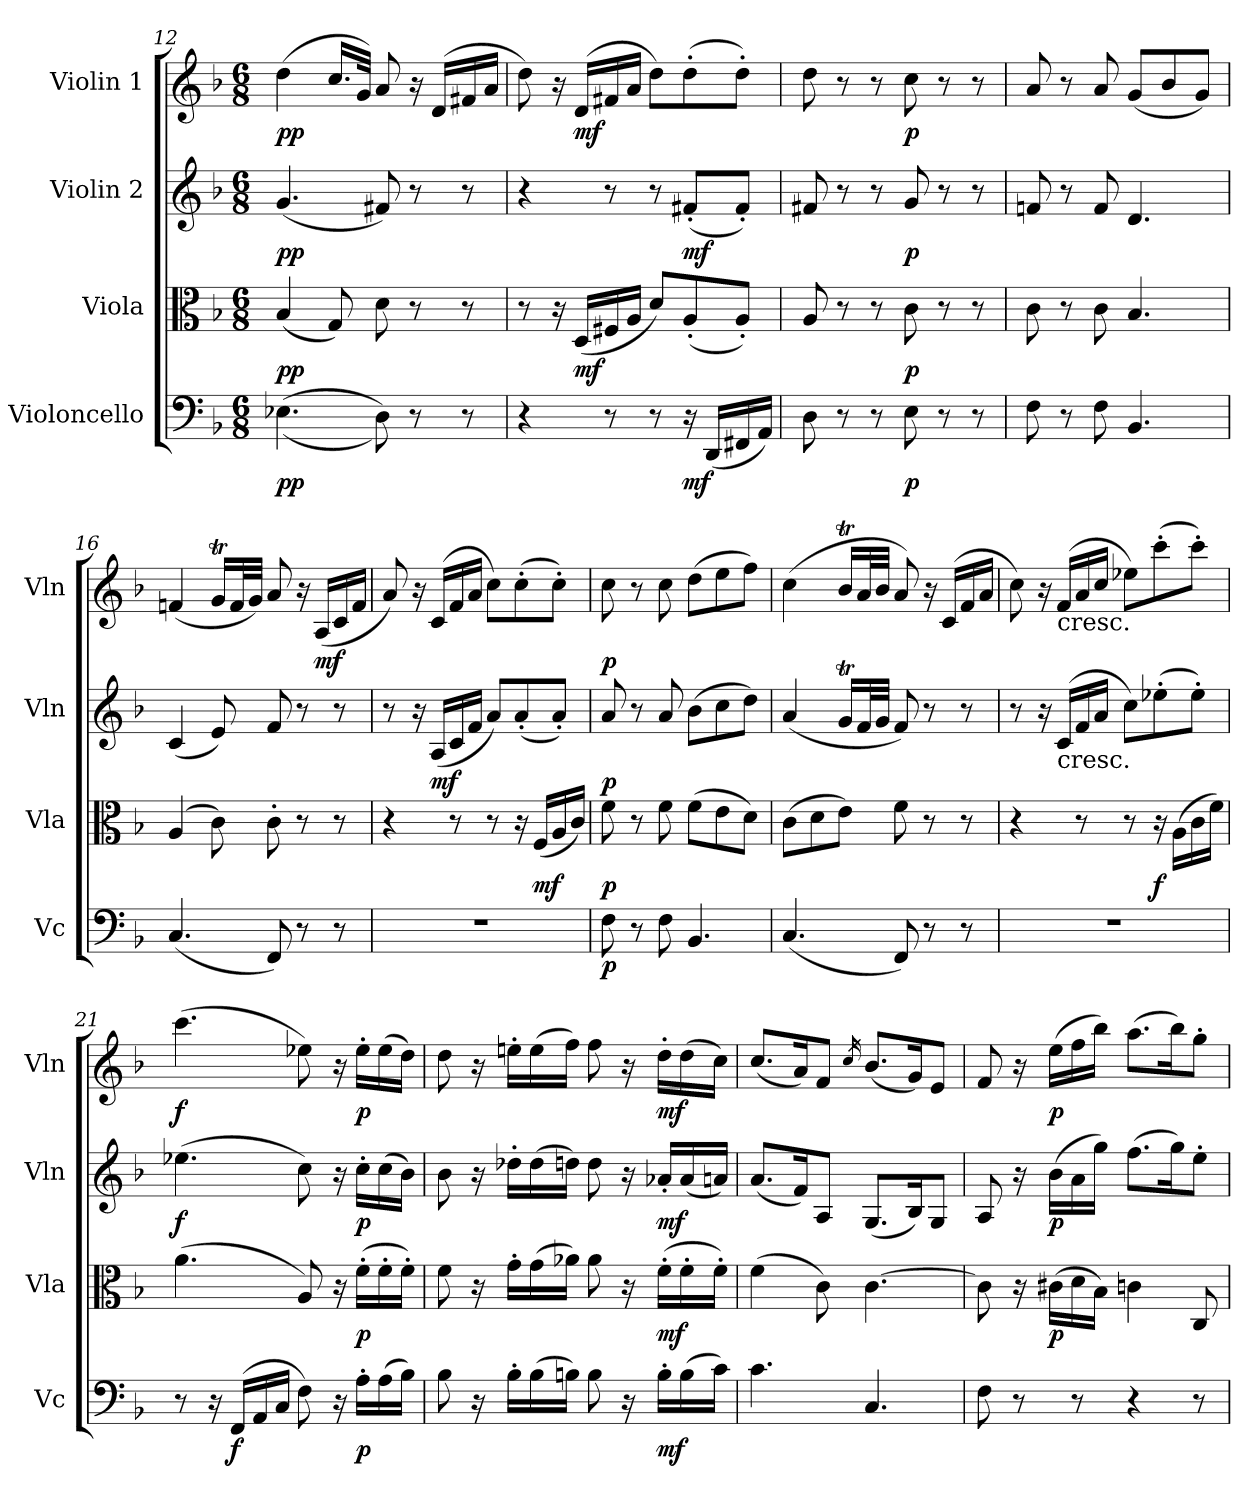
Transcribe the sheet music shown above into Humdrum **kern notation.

**kern	**dynam	**kern	**dynam	**kern	**dynam	**kern	**dynam
*part4	*part4	*part3	*part3	*part2	*part2	*part1	*part1
*staff4	*staff4	*staff3	*staff3	*staff2	*staff2	*staff1	*staff1
*I"Violoncello	*	*I"Viola	*	*I"Violin 2	*	*I"Violin 1	*
*I'Vc	*	*I'Vla	*	*I'Vln	*	*I'Vln	*
*clefF4	*	*clefC3	*	*clefG2	*	*clefG2	*
*k[b-]	*	*k[b-]	*	*k[b-]	*	*k[b-]	*
*M6/8	*	*M6/8	*	*M6/8	*	*M6/8	*
=12	=12	=12	=12	=12	=12	=12	=12
!	!LO:DY:b	!	!LO:DY:b	!	!LO:DY:b	!	!LO:DY:b
(>(>4.E-X\	pp	(<4B-/	pp	(<4.g/	pp	(>4dd\	pp
.	.	8G/)	.	.	.	16.cc/LL	.
.	.	.	.	.	.	32g/JJk)	.
8D\))	.	8d\	.	8f#X/)	.	8a/	.
8r	.	8r	.	8r	.	16r	.
.	.	.	.	.	.	(>16d/LL	.
8r	.	8r	.	8r	.	16f#X/	.
.	.	.	.	.	.	16a/JJ	.
=13	=13	=13	=13	=13	=13	=13	=13
4r	.	8r	.	4r	.	8dd\)	.
.	.	16r	.	.	.	16r	.
!	!	!	!LO:DY:b	!	!	!	!LO:DY:b
.	.	(<16D/LL	mf	.	.	(>16d/LL	mf
8r	.	16F#X/	.	8r	.	16f#X/	.
.	.	16A/JJ	.	.	.	16a/JJ	.
8r	.	8d/L)	.	8r	.	8dd\L)	.
!	!LO:DY:b	!	!	!	!LO:DY:b	!	!
16r	mf	(<8A'/	.	(<8f#X'/L	mf	(>8dd'\	.
(<16DD/LL	.	.	.	.	.	.	.
16FF#X/	.	8A'/J)	.	8f#'/J)	.	8dd'\J)	.
16AA/JJ)	.	.	.	.	.	.	.
=14	=14	=14	=14	=14	=14	=14	=14
8D\	.	8A/	.	8f#X/	.	8dd\	.
8r	.	8r	.	8r	.	8r	.
8r	.	8r	.	8r	.	8r	.
!	!LO:DY:b	!	!LO:DY:b	!	!LO:DY:b	!	!LO:DY:b
8E\	p	8c\	p	8g/	p	8cc\	p
8r	.	8r	.	8r	.	8r	.
8r	.	8r	.	8r	.	8r	.
=15	=15	=15	=15	=15	=15	=15	=15
8F\	.	8c\	.	8fn/	.	8a/	.
8r	.	8r	.	8r	.	8r	.
8F\	.	8c\	.	8f/	.	8a/	.
4.BB-/	.	4.B-/	.	4.d/	.	(<8g/L	.
.	.	.	.	.	.	8b-/	.
.	.	.	.	.	.	8g/J)	.
=16	=16	=16	=16	=16	=16	=16	=16
(<4.C/	.	(>4A/	.	(<4c/	.	(<4fn/	.
.	.	8c\)	.	8e/)	.	16gT/LL	.
.	.	.	.	.	.	32f/L	.
.	.	.	.	.	.	32g/JJJ)	.
8FF/)	.	8c'\	.	8f/	.	8a/	.
8r	.	8r	.	8r	.	16r	.
!	!	!	!	!	!	!	!LO:DY:b
.	.	.	.	.	.	(<16A/LL	mf
8r	.	8r	.	8r	.	16c/	.
.	.	.	.	.	.	16f/JJ	.
=17	=17	=17	=17	=17	=17	=17	=17
2.r	.	4r	.	8r	.	8a/)	.
.	.	.	.	16r	.	16r	.
!	!	!	!	!	!LO:DY:b	!	!
.	.	.	.	(<16A/LL	mf	(<16c/LL	.
.	.	8r	.	16c/	.	16f/	.
.	.	.	.	16f/JJ	.	16a/JJ	.
.	.	8r	.	8a/L)	.	8cc\L)	.
.	.	16r	.	(<8a'/	.	(>8cc'\	.
!	!	!	!LO:DY:b	!	!	!	!
.	.	(<16F/LL	mf	.	.	.	.
.	.	16A/	.	8a'/J)	.	8cc'\J)	.
.	.	16c/JJ)	.	.	.	.	.
=18	=18	=18	=18	=18	=18	=18	=18
!	!LO:DY:b	!	!LO:DY:b	!	!LO:DY:b	!	!LO:DY:b
8F\	p	8f\	p	8a/	p	8cc\	p
8r	.	8r	.	8r	.	8r	.
8F\	.	8f\	.	8a/	.	8cc\	.
4.BB-/	.	(>8f\L	.	(>8b-\L	.	(>8dd\L	.
.	.	8e\	.	8cc\	.	8ee\	.
.	.	8d\J)	.	8dd\J)	.	8ff\J)	.
=19	=19	=19	=19	=19	=19	=19	=19
(<4.C/	.	(>8c\L	.	(<4a/	.	(>4cc\	.
.	.	8d\	.	.	.	.	.
.	.	8e\J)	.	16gT/LL	.	16b-T/LL	.
.	.	.	.	32f/L	.	32a/L	.
.	.	.	.	32g/JJJ	.	32b-/JJJ	.
8FF/)	.	8f\	.	8f/)	.	8a/)	.
8r	.	8r	.	8r	.	16r	.
.	.	.	.	.	.	(>16c/LL	.
8r	.	8r	.	8r	.	16f/	.
.	.	.	.	.	.	16a/JJ	.
=20	=20	=20	=20	=20	=20	=20	=20
2.r	.	4r	.	8r	.	8cc\)	.
.	.	.	.	16r	.	16r	.
!	!	!	!	!	!	!LO:TX:b:t=cresc.	!
!	!	!	!	!LO:TX:b:t=cresc.	!	!	!
.	.	.	.	(>16c/LL	.	(>16f/LL	.
.	.	8r	.	16f/	.	16a/	.
.	.	.	.	16a/JJ	.	16cc/JJ	.
.	.	8r	.	8cc\L)	.	8ee-X\L)	.
!	!	!	!LO:DY:b	!	!	!	!
.	.	16r	f	(>8ee-X'\	.	(>8ccc'\	.
.	.	(>16A\LL	.	.	.	.	.
.	.	16c\	.	8ee-'\J)	.	8ccc'\J)	.
.	.	16f\JJ)	.	.	.	.	.
=21	=21	=21	=21	=21	=21	=21	=21
!	!	!	!	!	!LO:DY:b	!	!LO:DY:b
8r	.	(>4.a\	.	(>4.ee-X\	f	(>4.ccc\	f
16r	.	.	.	.	.	.	.
!	!LO:DY:b	!	!	!	!	!	!
(>16FF/LL	f	.	.	.	.	.	.
16AA/	.	.	.	.	.	.	.
16C/JJ	.	.	.	.	.	.	.
8F\)	.	8A/)	.	8cc\)	.	8ee-X\)	.
16r	.	16r	.	16r	.	16r	.
!	!LO:DY:b	!	!LO:DY:b	!	!LO:DY:b	!	!LO:DY:b
16A'\LL	p	(>16f'\LL	p	16cc'\LL	p	16ee-'\LL	p
(>16A\	.	16f'\	.	(>16cc\	.	(>16ee-\	.
16B-\JJ)	.	16f'\JJ)	.	16b-\JJ)	.	16dd\JJ)	.
=22	=22	=22	=22	=22	=22	=22	=22
8B-\	.	8f\	.	8b-\	.	8dd\	.
16r	.	16r	.	16r	.	16r	.
16B-'\LL	.	16g'\LL	.	16dd-X'\LL	.	16een'\LL	.
(>16B-\	.	(>16g\	.	(>16dd-\	.	(>16ee\	.
16Bn\JJ)	.	16a-X\JJ)	.	16ddn\JJ)	.	16ff\JJ)	.
8B\	.	8a-\	.	8dd\	.	8ff\	.
16r	.	16r	.	16r	.	16r	.
!	!LO:DY:b	!	!LO:DY:b	!	!LO:DY:b	!	!LO:DY:b
16B'\LL	mf	(>16f'\LL	mf	16a-X'/LL	mf	16dd'\LL	mf
(>16B\	.	16f'\	.	(<16a-/	.	(>16dd\	.
16c\JJ)	.	16f'\JJ)	.	16an/JJ)	.	16cc\JJ)	.
=23	=23	=23	=23	=23	=23	=23	=23
4.c\	.	(>4f\	.	(<8.a/L	.	(<8.cc/L	.
.	.	.	.	16f/K)	.	16a/K)	.
.	.	8c\)	.	8A/J	.	8f/J	.
.	.	.	.	.	.	16qcc/	.
4.C/	.	[4.c\	.	(<8.G/L	.	(<8.b-/L	.
.	.	.	.	16B-/K)	.	16g/K)	.
.	.	.	.	8G/J	.	8e/J	.
=24	=24	=24	=24	=24	=24	=24	=24
8F\	.	8c\]	.	8A/	.	8f/	.
8r	.	16r	.	16r	.	16r	.
!	!	!	!LO:DY:b	!	!LO:DY:b	!	!LO:DY:b
.	.	(>16c#X\LL	p	(>16b-\LL	p	(>16ee\LL	p
8r	.	16d\	.	16a\	.	16ff\	.
.	.	16B-\JJ)	.	16gg\JJ)	.	16bb-\JJ)	.
4r	.	4cn\	.	(>8.ff\L	.	(>8.aa\L	.
.	.	.	.	16gg\K)	.	16bb-\K)	.
8r	.	8C/	.	8ee'\J	.	8gg'\J	.
=	=	=	=	=	=	=	=
*-	*-	*-	*-	*-	*-	*-	*-
